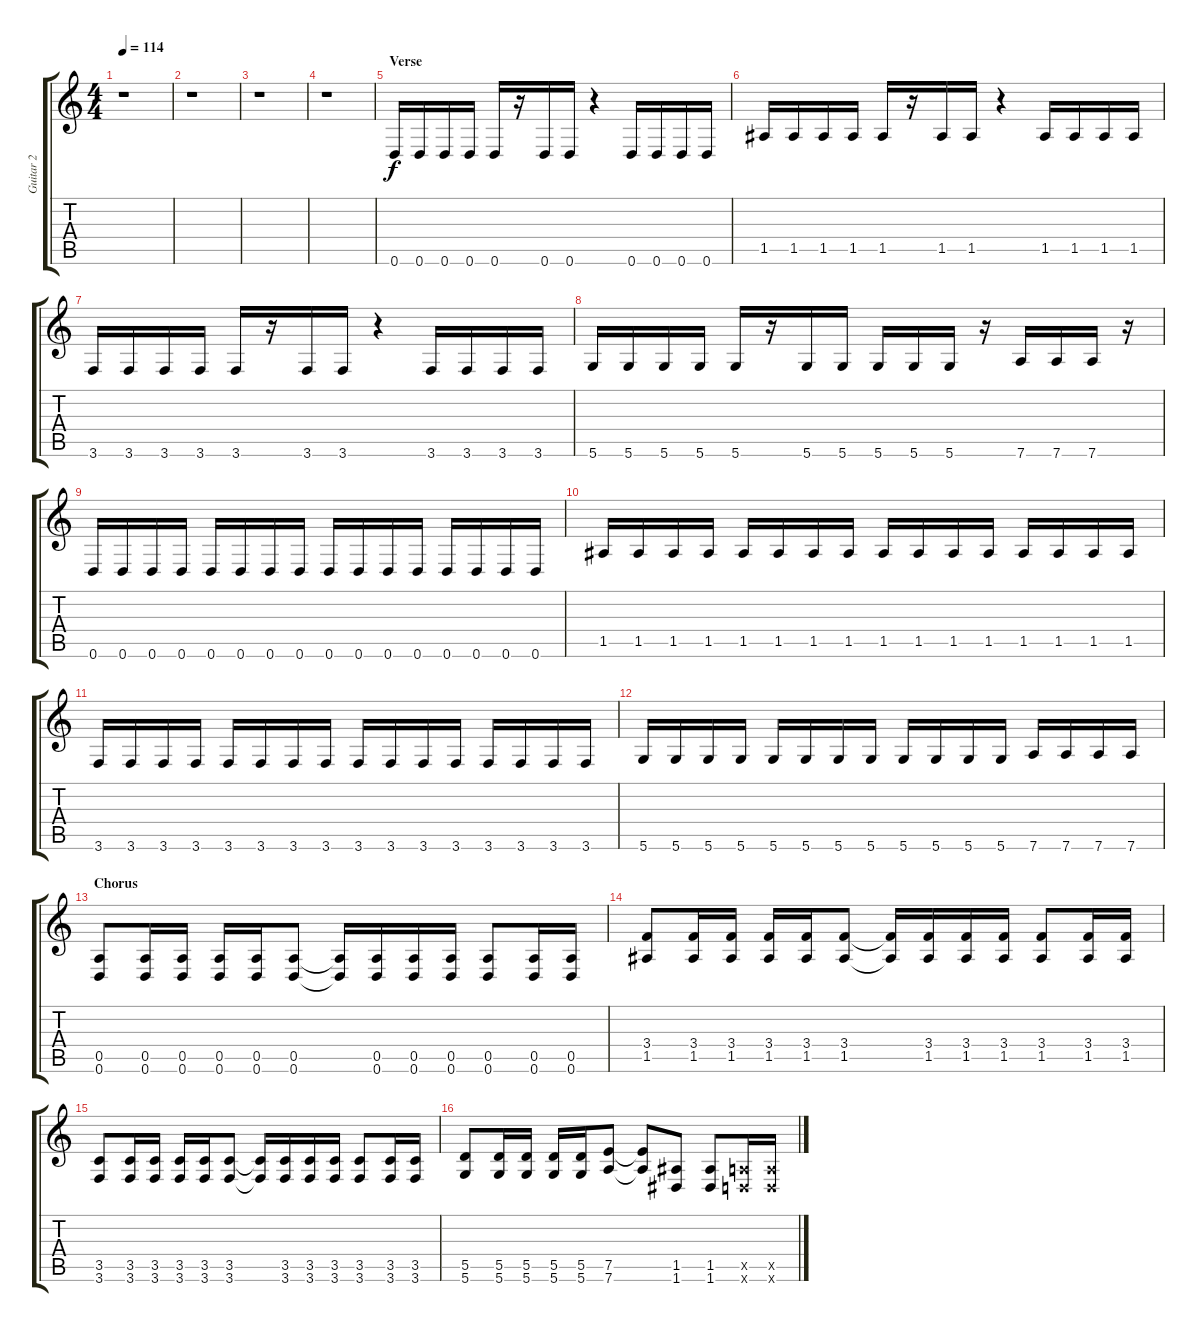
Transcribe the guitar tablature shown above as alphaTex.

\track ("Guitar 2" "Guitar 2") {instrument distortionguitar}
\staff {score tabs}
\tuning (E4 B3 G3 D3 A2 D2) {hide}
\ts (4 4)
\section ("" "")
\tempo 114
\clef g2
\ks c
r.1{dy f} |
r.1 |
r.1 |
r.1 |
\section ("" "Verse")
0.6.16{balance 8} 0.6.16 0.6.16 0.6.16 0.6.16 r.16 0.6.16 0.6.16 r.4 0.6.16 0.6.16 0.6.16 0.6.16 |
1.5.16 1.5.16 1.5.16 1.5.16 1.5.16 r.16 1.5.16 1.5.16 r.4 1.5.16 1.5.16 1.5.16 1.5.16 |
3.6.16 3.6.16 3.6.16 3.6.16 3.6.16 r.16 3.6.16 3.6.16 r.4 3.6.16 3.6.16 3.6.16 3.6.16 |
5.6.16 5.6.16 5.6.16 5.6.16 5.6.16 r.16 5.6.16 5.6.16 5.6.16 5.6.16 5.6.16 r.16 7.6.16 7.6.16 7.6.16 r.16 |
0.6.16 0.6.16 0.6.16 0.6.16 0.6.16 0.6.16 0.6.16 0.6.16 0.6.16 0.6.16 0.6.16 0.6.16 0.6.16 0.6.16 0.6.16 0.6.16 |
1.5.16 1.5.16 1.5.16 1.5.16 1.5.16 1.5.16 1.5.16 1.5.16 1.5.16 1.5.16 1.5.16 1.5.16 1.5.16 1.5.16 1.5.16 1.5.16 |
3.6.16 3.6.16 3.6.16 3.6.16 3.6.16 3.6.16 3.6.16 3.6.16 3.6.16 3.6.16 3.6.16 3.6.16 3.6.16 3.6.16 3.6.16 3.6.16 |
5.6.16 5.6.16 5.6.16 5.6.16 5.6.16 5.6.16 5.6.16 5.6.16 5.6.16 5.6.16 5.6.16 5.6.16 7.6.16 7.6.16 7.6.16 7.6.16 |
\section ("" "Chorus")
(0.5 0.6).8{balance 16} (0.5 0.6).16 (0.5 0.6).16 (0.5 0.6).16 (0.5 0.6).16 (0.5 0.6).8 (0.5{t} 0.6{t}).16 (0.5 0.6).16 (0.5 0.6).16 (0.5 0.6).16 (0.5 0.6).8 (0.5 0.6).16 (0.5 0.6).16 |
(3.4 1.5).8 (3.4 1.5).16 (3.4 1.5).16 (3.4 1.5).16 (3.4 1.5).16 (3.4 1.5).8 (3.4{t} 1.5{t}).16 (3.4 1.5).16 (3.4 1.5).16 (3.4 1.5).16 (3.4 1.5).8 (3.4 1.5).16 (3.4 1.5).16 |
(3.5 3.6).8 (3.5 3.6).16 (3.5 3.6).16 (3.5 3.6).16 (3.5 3.6).16 (3.5 3.6).8 (3.5{t} 3.6{t}).16 (3.5 3.6).16 (3.5 3.6).16 (3.5 3.6).16 (3.5 3.6).8 (3.5 3.6).16 (3.5 3.6).16 |
(5.5 5.6).8 (5.5 5.6).16 (5.5 5.6).16 (5.5 5.6).16 (5.5 5.6).16 (7.5 7.6).8 (7.5{t} 7.6{t}).8 (1.5 1.6).8 (1.5 1.6).8 (0.5{x} 0.6{x}).16 (0.5{x} 0.6{x}).16
